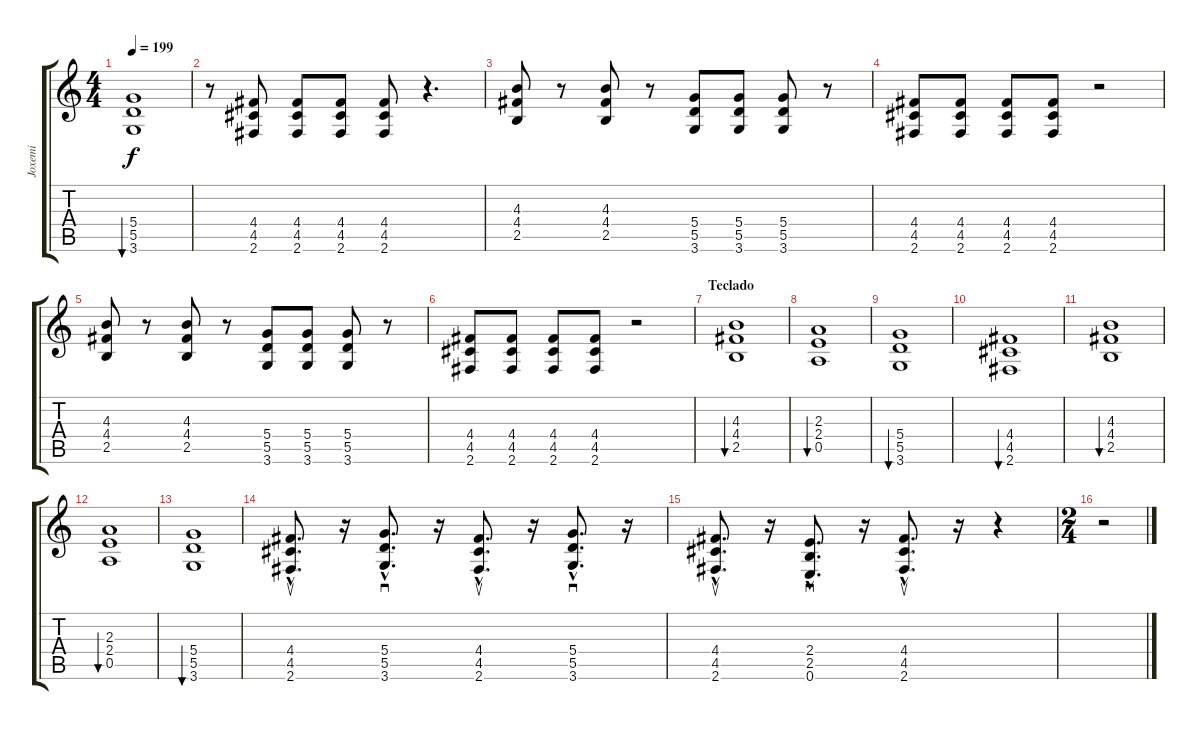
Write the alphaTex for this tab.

\track ("Joxemi" "Joxemi") {instrument overdrivenguitar}
\staff {score tabs}
\tuning (E4 B3 G3 D3 A2 E2) {hide}
\ts (4 4)
\tempo 199
\clef g2
\ks c
(5.4 5.5 3.6).1{bu 60 dy f} |
r.8 (4.4 4.5 2.6).8 (4.4 4.5 2.6).8 (4.4 4.5 2.6).8 (4.4 4.5 2.6).8 r.4{d} |
(4.3 4.4 2.5).8 r.8 (4.3 4.4 2.5).8 r.8 (5.4 5.5 3.6).8 (5.4 5.5 3.6).8 (5.4 5.5 3.6).8 r.8 |
(4.4 4.5 2.6).8 (4.4 4.5 2.6).8 (4.4 4.5 2.6).8 (4.4 4.5 2.6).8 r.2 |
(4.3 4.4 2.5).8 r.8 (4.3 4.4 2.5).8 r.8 (5.4 5.5 3.6).8 (5.4 5.5 3.6).8 (5.4 5.5 3.6).8 r.8 |
(4.4 4.5 2.6).8 (4.4 4.5 2.6).8 (4.4 4.5 2.6).8 (4.4 4.5 2.6).8 r.2 |
\section ("" "Teclado")
(4.3 4.4 2.5).1{bu 60} |
(2.3 2.4 0.5).1{bu 60} |
(5.4 5.5 3.6).1{bu 60} |
(4.4 4.5 2.6).1{bu 60} |
(4.3 4.4 2.5).1{bu 60} |
(2.3 2.4 0.5).1{bu 60} |
(5.4 5.5 3.6).1{bu 60} |
(4.4{hac} 4.5{hac} 2.6{hac}).8{d su} r.16 (5.4{hac} 5.5{hac} 3.6{hac}).8{d sd} r.16 (4.4{hac} 4.5{hac} 2.6{hac}).8{d su} r.16 (5.4{hac} 5.5{hac} 3.6{hac}).8{d sd} r.16 |
(4.4{hac} 4.5{hac} 2.6{hac}).8{d su} r.16 (2.4{hac} 2.5{hac} 0.6{hac}).8{d sd} r.16 (4.4{hac} 4.5{hac} 2.6{hac}).8{d su} r.16 r.4 |
\ts (2 4)
r.2
